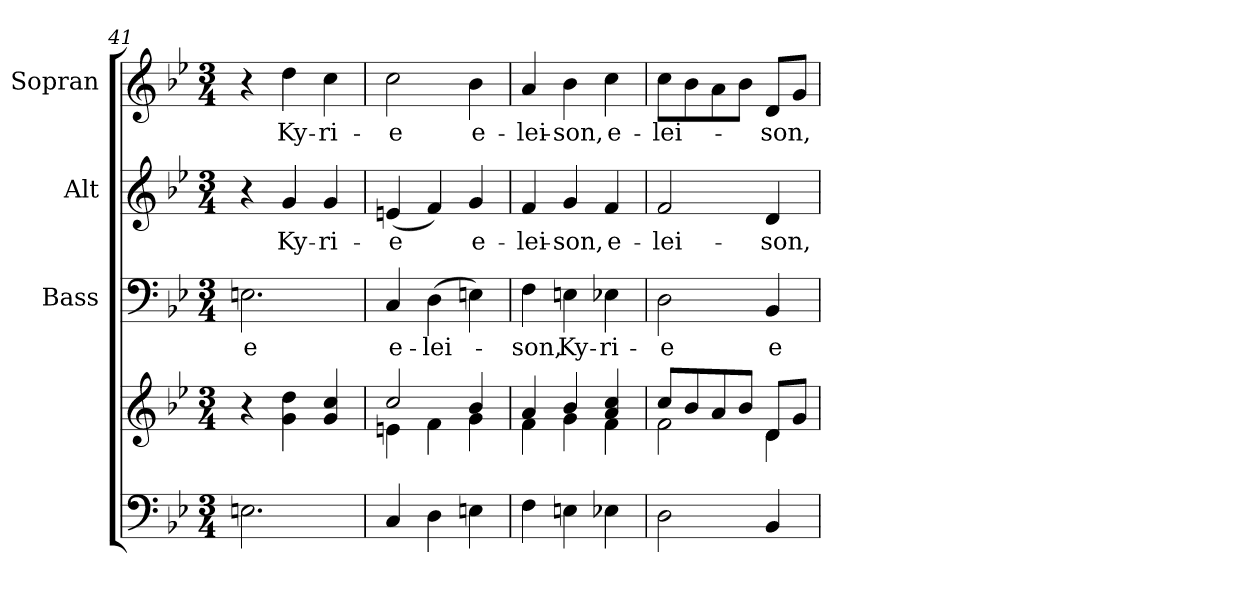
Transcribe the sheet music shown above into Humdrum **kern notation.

**kern	**kern	**kern	**text	**kern	**text	**kern	**text
*part4	*part4	*part3	*part3	*part2	*part2	*part1	*part1
*staff5	*staff4	*staff3	*staff3	*staff2	*staff2	*staff1	*staff1
*	*	*I"Bass	*	*I"Alt	*	*I"Sopran	*
*	*	*I'B.	*	*I'A.	*	*I'S.	*
*clefF4	*clefG2	*clefF4	*	*clefG2	*	*clefG2	*
*k[b-e-]	*k[b-e-]	*k[b-e-]	*	*k[b-e-]	*	*k[b-e-]	*
*B-:	*B-:	*B-:	*	*B-:	*	*B-:	*
*M3/4	*M3/4	*M3/4	*	*M3/4	*	*M3/4	*
=41	=41	=41	=41	=41	=41	=41	=41
!	!	!	!LO:LY:b	!	!	!	!
2.En\	4r	2.En\	-e	4r	.	4r	.
!	!	!	!	!	!LO:LY:b	!	!LO:LY:b
.	4g\ 4dd\	.	.	4g/	Ky-	4dd\	Ky-
!	!	!	!	!	!LO:LY:b	!	!LO:LY:b
.	4g/ 4cc/	.	.	4g/	-ri-	4cc\	-ri-
=42	=42	=42	=42	=42	=42	=42	=42
*	*^	*	*	*	*	*	*
!	!	!	!	!LO:LY:b	!	!LO:LY:b	!	!LO:LY:b
4C/	2cc/	4en\	4C/	e-	(<4en/	-e	2cc\	-e
!	!	!	!	!LO:LY:b	!	!	!	!
4D\	.	4f\	(>4D\	-lei-	4f/)	.	.	.
!	!	!	!	!	!	!LO:LY:b	!	!LO:LY:b
4En\	4b-/	4g\	4En\)	.	4g/	e-	4b-\	e-
=43	=43	=43	=43	=43	=43	=43	=43	=43
!	!	!	!	!LO:LY:b	!	!LO:LY:b	!	!LO:LY:b
4F\	4a/	4f\	4F\	-son,	4f/	-lei-	4a/	-lei-
!	!	!	!	!LO:LY:b	!	!LO:LY:b	!	!LO:LY:b
4En\	4b-/	4g\	4En\	Ky-	4g/	-son,	4b-\	-son,
!	!	!	!	!LO:LY:b	!	!LO:LY:b	!	!LO:LY:b
4E-X\	4a/ 4cc/	4f\	4E-X\	-ri-	4f/	e-	4cc\	e-
=44	=44	=44	=44	=44	=44	=44	=44	=44
!	!	!	!	!LO:LY:b	!	!LO:LY:b	!	!LO:LY:b
2D\	8cc/L	2f\	2D\	-e	2f/	-lei-	8cc\L	-lei-
.	8b-/	.	.	.	.	.	8b-\	.
.	8a/	.	.	.	.	.	8a\	.
.	8b-/J	.	.	.	.	.	8b-\J	.
!	!	!	!	!LO:LY:b	!	!LO:LY:b	!	!LO:LY:b
4BB-/	8d/L	4d\	4BB-/	e-	4d/	-son,	8d/L	-son,
.	8g/J	.	.	.	.	.	8g/J	.
*	*v	*v	*	*	*	*	*	*
=	=	=	=	=	=	=	=
*-	*-	*-	*-	*-	*-	*-	*-
